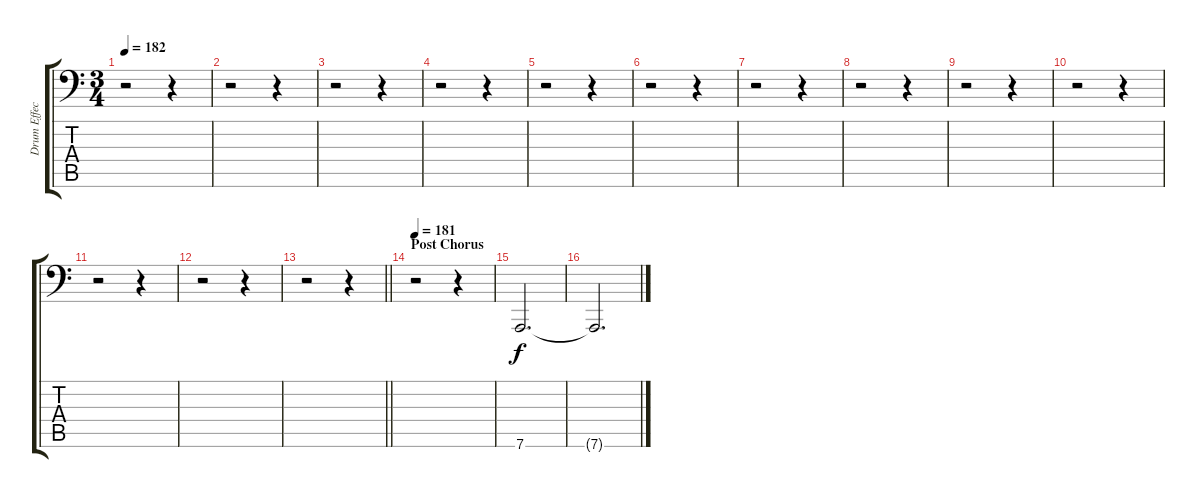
\track ("Drum Effect/Synth" "Drum Effec") {instrument gunshot}
\staff {score tabs}
\tuning (E3 B2 G2 D2 A1 D1) {hide}
\ts (3 4)
\tempo 182
\clef f4
\ks c
r.2{dy fff} r.4 |
r.2 r.4 |
r.2 r.4 |
r.2 r.4 |
r.2 r.4 |
r.2 r.4 |
r.2 r.4 |
r.2 r.4 |
r.2 r.4 |
r.2 r.4 |
r.2 r.4 |
r.2 r.4 |
\barLineRight lightlight
r.2 r.4 |
\section ("" "Post Chorus")
\tempo 181
r.2 r.4 |
7.6.2{d dy f} |
7.6{t}.2{d}
